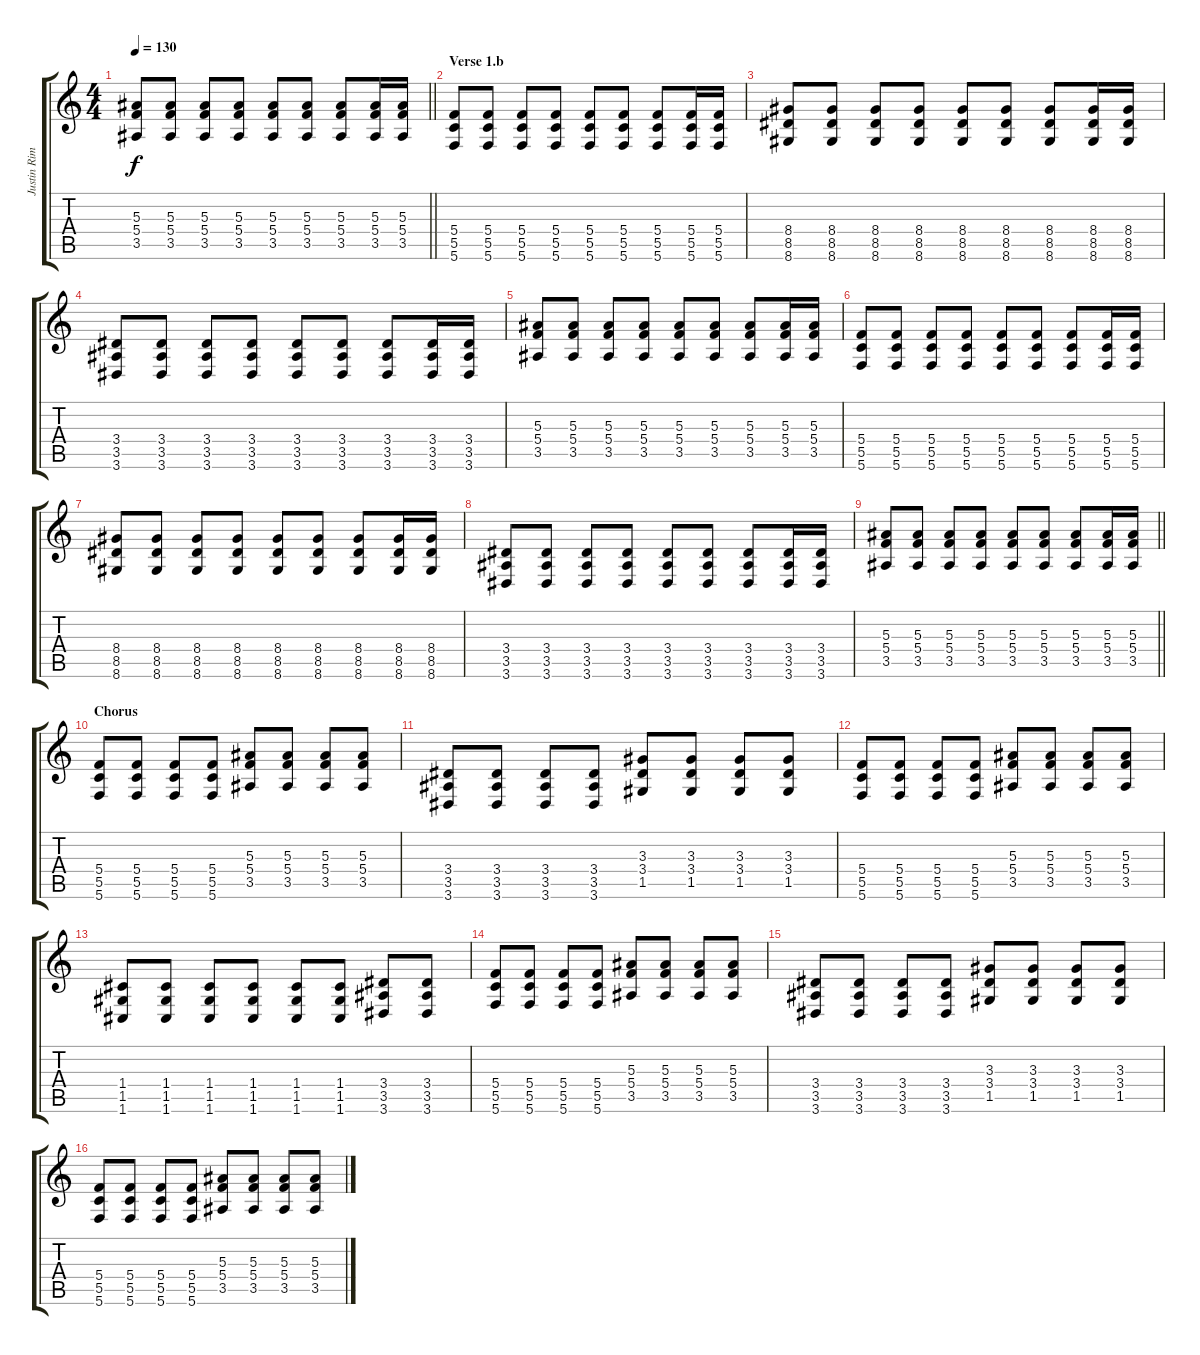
\track ("Justin Rimer  - Guitar Rhythm" "Justin Rim") {instrument overdrivenguitar}
\staff {score tabs}
\tuning (D4 A3 F3 C3 G2 C2) {hide}
\ts (4 4)
\tempo 130
\clef g2
\barLineRight lightlight
\ks c
(5.3 5.4 3.5).8{dy f} (5.3 5.4 3.5).8 (5.3 5.4 3.5).8 (5.3 5.4 3.5).8 (5.3 5.4 3.5).8 (5.3 5.4 3.5).8 (5.3 5.4 3.5).8 (5.3 5.4 3.5).16 (5.3 5.4 3.5).16 |
\section ("" "Verse 1.b")
(5.4 5.5 5.6).8 (5.4 5.5 5.6).8 (5.4 5.5 5.6).8 (5.4 5.5 5.6).8 (5.4 5.5 5.6).8 (5.4 5.5 5.6).8 (5.4 5.5 5.6).8 (5.4 5.5 5.6).16 (5.4 5.5 5.6).16 |
(8.4 8.5 8.6).8 (8.4 8.5 8.6).8 (8.4 8.5 8.6).8 (8.4 8.5 8.6).8 (8.4 8.5 8.6).8 (8.4 8.5 8.6).8 (8.4 8.5 8.6).8 (8.4 8.5 8.6).16 (8.4 8.5 8.6).16 |
(3.4 3.5 3.6).8 (3.4 3.5 3.6).8 (3.4 3.5 3.6).8 (3.4 3.5 3.6).8 (3.4 3.5 3.6).8 (3.4 3.5 3.6).8 (3.4 3.5 3.6).8 (3.4 3.5 3.6).16 (3.4 3.5 3.6).16 |
(5.3 5.4 3.5).8 (5.3 5.4 3.5).8 (5.3 5.4 3.5).8 (5.3 5.4 3.5).8 (5.3 5.4 3.5).8 (5.3 5.4 3.5).8 (5.3 5.4 3.5).8 (5.3 5.4 3.5).16 (5.3 5.4 3.5).16 |
(5.4 5.5 5.6).8 (5.4 5.5 5.6).8 (5.4 5.5 5.6).8 (5.4 5.5 5.6).8 (5.4 5.5 5.6).8 (5.4 5.5 5.6).8 (5.4 5.5 5.6).8 (5.4 5.5 5.6).16 (5.4 5.5 5.6).16 |
(8.4 8.5 8.6).8 (8.4 8.5 8.6).8 (8.4 8.5 8.6).8 (8.4 8.5 8.6).8 (8.4 8.5 8.6).8 (8.4 8.5 8.6).8 (8.4 8.5 8.6).8 (8.4 8.5 8.6).16 (8.4 8.5 8.6).16 |
(3.4 3.5 3.6).8 (3.4 3.5 3.6).8 (3.4 3.5 3.6).8 (3.4 3.5 3.6).8 (3.4 3.5 3.6).8 (3.4 3.5 3.6).8 (3.4 3.5 3.6).8 (3.4 3.5 3.6).16 (3.4 3.5 3.6).16 |
\barLineRight lightlight
(5.3 5.4 3.5).8 (5.3 5.4 3.5).8 (5.3 5.4 3.5).8 (5.3 5.4 3.5).8 (5.3 5.4 3.5).8 (5.3 5.4 3.5).8 (5.3 5.4 3.5).8 (5.3 5.4 3.5).16 (5.3 5.4 3.5).16 |
\section ("" "Chorus")
(5.4 5.5 5.6).8{instrument overdrivenguitar} (5.4 5.5 5.6).8 (5.4 5.5 5.6).8 (5.4 5.5 5.6).8 (5.3 5.4 3.5).8 (5.3 5.4 3.5).8 (5.3 5.4 3.5).8 (5.3 5.4 3.5).8 |
(3.4 3.5 3.6).8 (3.4 3.5 3.6).8 (3.4 3.5 3.6).8 (3.4 3.5 3.6).8 (3.3 3.4 1.5).8 (3.3 3.4 1.5).8 (3.3 3.4 1.5).8 (3.3 3.4 1.5).8 |
(5.4 5.5 5.6).8 (5.4 5.5 5.6).8 (5.4 5.5 5.6).8 (5.4 5.5 5.6).8 (5.3 5.4 3.5).8 (5.3 5.4 3.5).8 (5.3 5.4 3.5).8 (5.3 5.4 3.5).8 |
(1.4 1.5 1.6).8 (1.4 1.5 1.6).8 (1.4 1.5 1.6).8 (1.4 1.5 1.6).8 (1.4 1.5 1.6).8 (1.4 1.5 1.6).8 (3.4 3.5 3.6).8 (3.4 3.5 3.6).8 |
(5.4 5.5 5.6).8 (5.4 5.5 5.6).8 (5.4 5.5 5.6).8 (5.4 5.5 5.6).8 (5.3 5.4 3.5).8 (5.3 5.4 3.5).8 (5.3 5.4 3.5).8 (5.3 5.4 3.5).8 |
(3.4 3.5 3.6).8 (3.4 3.5 3.6).8 (3.4 3.5 3.6).8 (3.4 3.5 3.6).8 (3.3 3.4 1.5).8 (3.3 3.4 1.5).8 (3.3 3.4 1.5).8 (3.3 3.4 1.5).8 |
(5.4 5.5 5.6).8 (5.4 5.5 5.6).8 (5.4 5.5 5.6).8 (5.4 5.5 5.6).8 (5.3 5.4 3.5).8 (5.3 5.4 3.5).8 (5.3 5.4 3.5).8 (5.3 5.4 3.5).8
